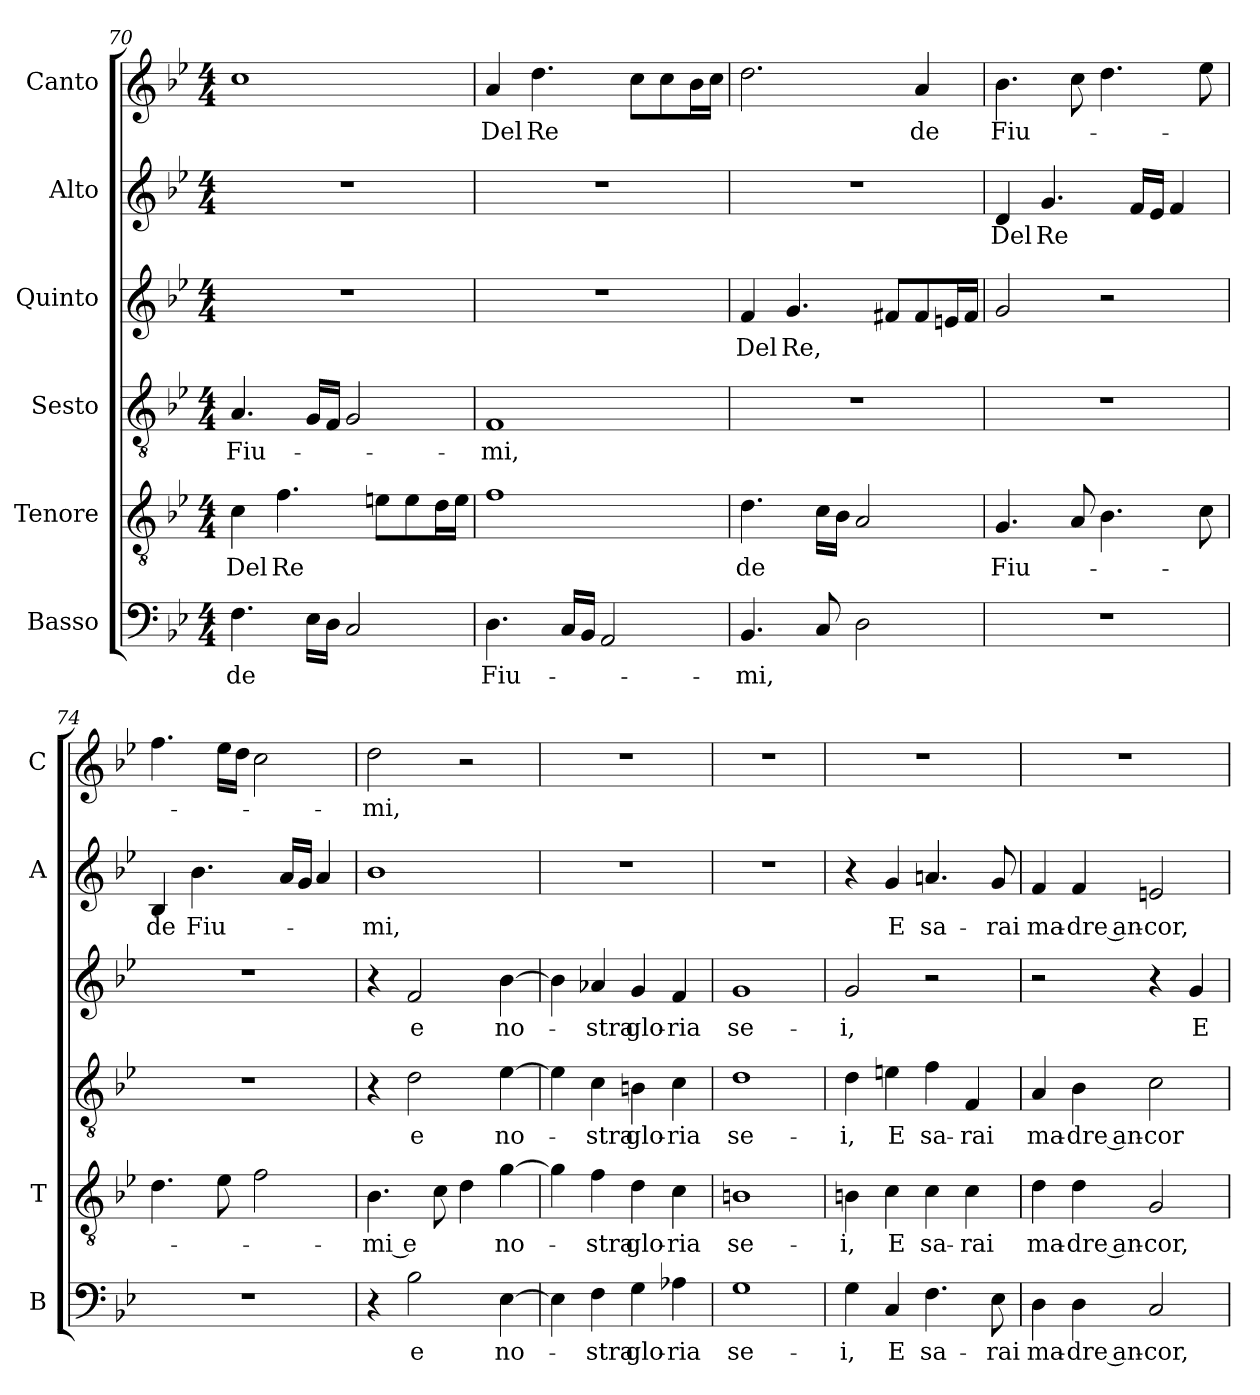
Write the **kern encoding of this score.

**kern	**text	**kern	**text	**kern	**text	**kern	**text	**kern	**text	**kern	**text
*part6	*part6	*part5	*part5	*part4	*part4	*part3	*part3	*part2	*part2	*part1	*part1
*staff6	*staff6	*staff5	*staff5	*staff4	*staff4	*staff3	*staff3	*staff2	*staff2	*staff1	*staff1
*I"Basso	*	*I"Tenore	*	*I"Sesto	*	*I"Quinto	*	*I"Alto	*	*I"Canto	*
*I'B	*	*I'T	*	*	*	*	*	*I'A	*	*I'C	*
*clefF4	*	*clefGv2	*	*clefGv2	*	*clefG2	*	*clefG2	*	*clefG2	*
*k[b-e-]	*	*k[b-e-]	*	*k[b-e-]	*	*k[b-e-]	*	*k[b-e-]	*	*k[b-e-]	*
*B-:	*	*B-:	*	*B-:	*	*B-:	*	*B-:	*	*B-:	*
*M4/4	*	*M4/4	*	*M4/4	*	*M4/4	*	*M4/4	*	*M4/4	*
=70	=70	=70	=70	=70	=70	=70	=70	=70	=70	=70	=70
!	!LO:LY:b	!	!LO:LY:b	!	!LO:LY:b	!	!	!	!	!	!
4.F\	de	4c\	Del	4.A/	Fiu-	1r	.	1r	.	1cc	.
!	!	!	!LO:LY:b	!	!	!	!	!	!	!	!
.	.	4.f\	Re	.	.	.	.	.	.	.	.
16E-\LL	.	.	.	16G/LL	.	.	.	.	.	.	.
16D\JJ	.	.	.	16F/JJ	.	.	.	.	.	.	.
2C/	.	.	.	2G/	.	.	.	.	.	.	.
.	.	8en\L	.	.	.	.	.	.	.	.	.
.	.	8e\	.	.	.	.	.	.	.	.	.
.	.	16d\L	.	.	.	.	.	.	.	.	.
.	.	16e\JJ	.	.	.	.	.	.	.	.	.
=71	=71	=71	=71	=71	=71	=71	=71	=71	=71	=71	=71
!	!LO:LY:b	!	!	!	!LO:LY:b	!	!	!	!	!	!LO:LY:b
4.D\	Fiu-	1f	.	1F	-mi,	1r	.	1r	.	4a/	Del
!	!	!	!	!	!	!	!	!	!	!	!LO:LY:b
.	.	.	.	.	.	.	.	.	.	4.dd\	Re
16C/LL	.	.	.	.	.	.	.	.	.	.	.
16BB-/JJ	.	.	.	.	.	.	.	.	.	.	.
2AA/	.	.	.	.	.	.	.	.	.	.	.
.	.	.	.	.	.	.	.	.	.	8cc\L	.
.	.	.	.	.	.	.	.	.	.	8cc\	.
.	.	.	.	.	.	.	.	.	.	16b-\L	.
.	.	.	.	.	.	.	.	.	.	16cc\JJ	.
=72	=72	=72	=72	=72	=72	=72	=72	=72	=72	=72	=72
!	!LO:LY:b	!	!LO:LY:b	!	!	!	!LO:LY:b	!	!	!	!
4.BB-/	-mi,	4.d\	de	1r	.	4f/	Del	1r	.	2.dd\	.
!	!	!	!	!	!	!	!LO:LY:b	!	!	!	!
.	.	.	.	.	.	4.g/	Re,	.	.	.	.
8C/	.	16c\LL	.	.	.	.	.	.	.	.	.
.	.	16B-\JJ	.	.	.	.	.	.	.	.	.
2D\	.	2A/	.	.	.	.	.	.	.	.	.
.	.	.	.	.	.	8f#X/L	.	.	.	.	.
!	!	!	!	!	!	!	!	!	!	!	!LO:LY:b
.	.	.	.	.	.	8f#/	.	.	.	4a/	de
.	.	.	.	.	.	16en/L	.	.	.	.	.
.	.	.	.	.	.	16f#/JJ	.	.	.	.	.
=73	=73	=73	=73	=73	=73	=73	=73	=73	=73	=73	=73
!	!	!	!LO:LY:b	!	!	!	!	!	!LO:LY:b	!	!LO:LY:b
1r	.	4.G/	Fiu-	1r	.	2g/	.	4d/	Del	4.b-\	Fiu-
!	!	!	!	!	!	!	!	!	!LO:LY:b	!	!
.	.	.	.	.	.	.	.	4.g/	Re	.	.
.	.	8A/	.	.	.	.	.	.	.	8cc\	.
.	.	4.B-\	.	.	.	2r	.	.	.	4.dd\	.
.	.	.	.	.	.	.	.	16f/LL	.	.	.
.	.	.	.	.	.	.	.	16e-/JJ	.	.	.
.	.	.	.	.	.	.	.	4f/	.	.	.
.	.	8c\	.	.	.	.	.	.	.	8ee-\	.
=74	=74	=74	=74	=74	=74	=74	=74	=74	=74	=74	=74
!	!	!	!	!	!	!	!	!	!LO:LY:b	!	!
1r	.	4.d\	.	1r	.	1r	.	4B-/	de	4.ff\	.
!	!	!	!	!	!	!	!	!	!LO:LY:b	!	!
.	.	.	.	.	.	.	.	4.b-\	Fiu-	.	.
.	.	8e-\	.	.	.	.	.	.	.	16ee-\LL	.
.	.	.	.	.	.	.	.	.	.	16dd\JJ	.
.	.	2f\	.	.	.	.	.	.	.	2cc\	.
.	.	.	.	.	.	.	.	16a/LL	.	.	.
.	.	.	.	.	.	.	.	16g/JJ	.	.	.
.	.	.	.	.	.	.	.	4a/	.	.	.
=75	=75	=75	=75	=75	=75	=75	=75	=75	=75	=75	=75
!	!	!	!LO:LY:b	!	!	!	!	!	!LO:LY:b	!	!LO:LY:b
4r	.	4.B-\	-mi e	4r	.	4r	.	1b-	-mi,	2dd\	-mi,
!	!LO:LY:b	!	!	!	!LO:LY:b	!	!LO:LY:b	!	!	!	!
2B-\	e	.	.	2d\	e	2f/	e	.	.	.	.
.	.	8c\	.	.	.	.	.	.	.	.	.
.	.	4d\	.	.	.	.	.	.	.	2r	.
!	!LO:LY:b	!	!LO:LY:b	!	!LO:LY:b	!	!LO:LY:b	!	!	!	!
[4E-\	no-	[4g\	no-	[4e-\	no-	[4b-\	no-	.	.	.	.
=76	=76	=76	=76	=76	=76	=76	=76	=76	=76	=76	=76
4E-\]	.	4g\]	.	4e-\]	.	4b-\]	.	1r	.	1r	.
!	!LO:LY:b	!	!LO:LY:b	!	!LO:LY:b	!	!LO:LY:b	!	!	!	!
4F\	-stra	4f\	-stra	4c\	-stra	4a-X/	-stra	.	.	.	.
!	!LO:LY:b	!	!LO:LY:b	!	!LO:LY:b	!	!LO:LY:b	!	!	!	!
4G\	glo-	4d\	glo-	4Bn\	glo-	4g/	glo-	.	.	.	.
!	!LO:LY:b	!	!LO:LY:b	!	!LO:LY:b	!	!LO:LY:b	!	!	!	!
4A-X\	-ria	4c\	-ria	4c\	-ria	4f/	-ria	.	.	.	.
!!LO:PB:g=z
=77	=77	=77	=77	=77	=77	=77	=77	=77	=77	=77	=77
!	!LO:LY:b	!	!LO:LY:b	!	!LO:LY:b	!	!LO:LY:b	!	!	!	!
1G	se-	1Bn	se-	1d	se-	1g	se-	1r	.	1r	.
=78	=78	=78	=78	=78	=78	=78	=78	=78	=78	=78	=78
!	!LO:LY:b	!	!LO:LY:b	!	!LO:LY:b	!	!LO:LY:b	!	!	!	!
4G\	-i,	4Bn\	-i,	4d\	-i,	2g/	-i,	4r	.	1r	.
!	!LO:LY:b	!	!LO:LY:b	!	!LO:LY:b	!	!	!	!LO:LY:b	!	!
4C/	E	4c\	E	4en\	E	.	.	4g/	E	.	.
!	!LO:LY:b	!	!LO:LY:b	!	!LO:LY:b	!	!	!	!LO:LY:b	!	!
4.F\	sa-	4c\	sa-	4f\	sa-	2r	.	4.ani/	sa-	.	.
!	!	!	!LO:LY:b	!	!LO:LY:b	!	!	!	!	!	!
.	.	4c\	-rai	4F/	-rai	.	.	.	.	.	.
!	!LO:LY:b	!	!	!	!	!	!	!	!LO:LY:b	!	!
8E-\	-rai	.	.	.	.	.	.	8g/	-rai	.	.
=79	=79	=79	=79	=79	=79	=79	=79	=79	=79	=79	=79
!	!LO:LY:b	!	!LO:LY:b	!	!LO:LY:b	!	!	!	!LO:LY:b	!	!
4D\	ma-	4d\	ma-	4A/	ma-	2r	.	4f/	ma-	1r	.
!	!LO:LY:b	!	!LO:LY:b	!	!LO:LY:b	!	!	!	!LO:LY:b	!	!
4D\	-dre an-	4d\	-dre an-	4B-\	-dre an-	.	.	4f/	-dre an-	.	.
!	!LO:LY:b	!	!LO:LY:b	!	!LO:LY:b	!	!	!	!LO:LY:b	!	!
2C/	-cor,	2G/	-cor,	2c\	-cor	4r	.	2en/	-cor,	.	.
!	!	!	!	!	!	!	!LO:LY:b	!	!	!	!
.	.	.	.	.	.	4g/	E	.	.	.	.
=	=	=	=	=	=	=	=	=	=	=	=
*-	*-	*-	*-	*-	*-	*-	*-	*-	*-	*-	*-
